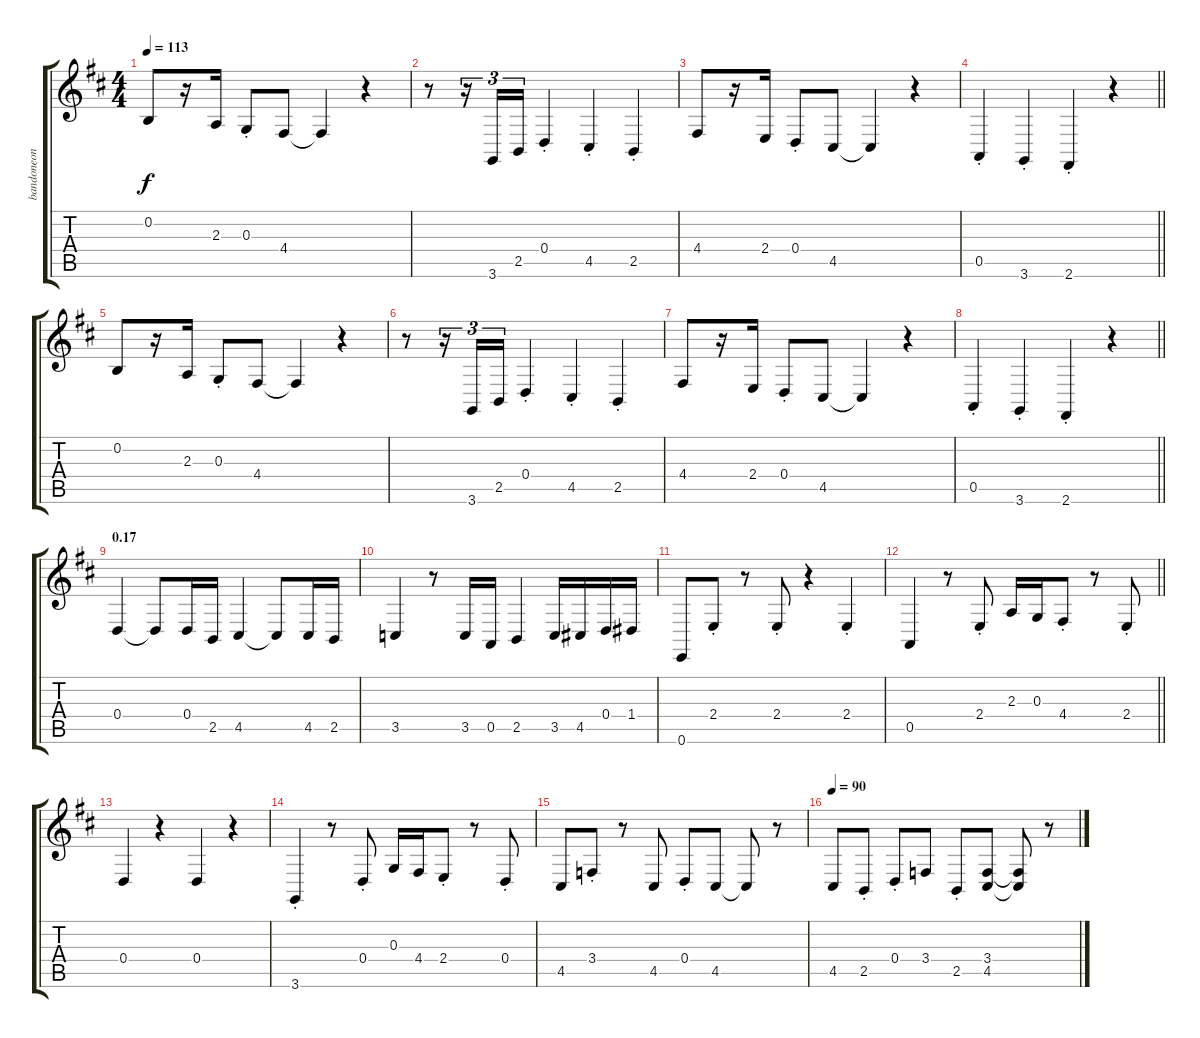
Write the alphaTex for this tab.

\track ("bandoneon 4" "bandoneon ") {instrument tangoaccordion}
\staff {score tabs}
\tuning (E4 B3 G3 D3 A2 E2) {hide}
\ts (4 4)
\tempo 113
\clef g2
\ks d
0.2.8{dy f instrument tangoaccordion} r.16 2.3.16 0.3{st}.8 4.4.8 4.4{t}.4 r.4 |
r.8 r.16{tu (3 2)} 3.6.16{tu (3 2)} 2.5.16{tu (3 2)} 0.4{st}.4 4.5{st}.4 2.5{st}.4 |
4.4.8 r.16 2.4.16 0.4{st}.8 4.5.8 4.5{t}.4 r.4 |
\barLineRight lightlight
0.5{st}.4 3.6{st}.4 2.6{st}.4 r.4 |
0.2.8 r.16 2.3.16 0.3{st}.8 4.4.8 4.4{t}.4 r.4 |
r.8 r.16{tu (3 2)} 3.6.16{tu (3 2)} 2.5.16{tu (3 2)} 0.4{st}.4 4.5{st}.4 2.5{st}.4 |
4.4.8 r.16 2.4.16 0.4{st}.8 4.5.8 4.5{t}.4 r.4 |
\barLineRight lightlight
0.5{st}.4 3.6{st}.4 2.6{st}.4 r.4 |
\section ("" "0.17")
0.4.4 0.4{t}.8 0.4.16 2.5.16 4.5.4 4.5{t}.8 4.5.16 2.5.16 |
3.5.4 r.8 3.5.16 0.5.16 2.5.4 3.5.16 4.5.16 0.4.16 1.4.16 |
0.6.8 2.4{st}.8 r.8 2.4{st}.8 r.4 2.4{st}.4 |
\barLineRight lightlight
0.5.4 r.8 2.4{st}.8 2.3.16 0.3.16 4.4{st}.8 r.8 2.4{st}.8 |
0.4.4 r.4 0.4.4 r.4 |
3.6{st}.4 r.8 0.4{st}.8 0.3.16 4.4.16 2.4{st}.8 r.8 0.4{st}.8 |
4.5.8 3.4{st}.8 r.8 4.5.8 0.4{st}.8 4.5.8 4.5{t}.8 r.8 |
\tempo 90
4.5.8 2.5{st}.8 0.4{st}.8 3.4.8 2.5{st}.8 (3.4 4.5).8 (3.4{t} 4.5{t}).8 r.8
